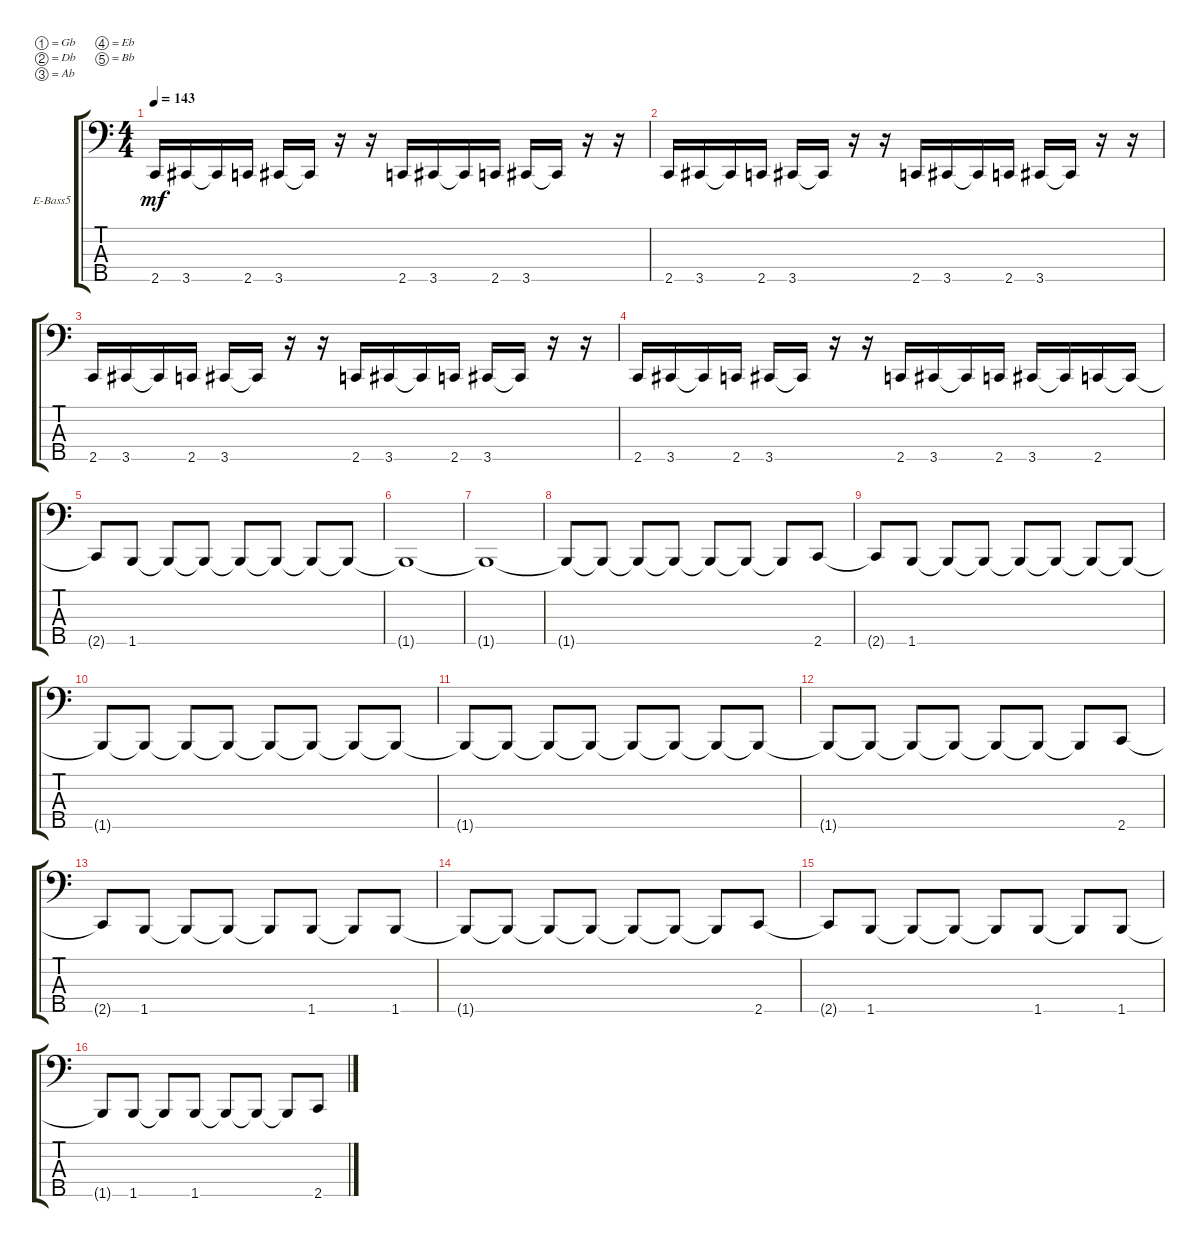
\bracketExtendMode groupsimilarinstruments
\firstSystemTrackNameOrientation horizontal
\otherSystemsTrackNameOrientation horizontal
\track ("crushing bass" "E-Bass5") {instrument electricbassfinger}
\staff {score tabs}
\tuning (Gb2 Db2 Ab1 Eb1 Bb0)
\ts (4 4)
\tempo 143
\clef f4
\ks c
2.5.16{dy mf} 3.5.16 3.5{t}.16 2.5.16 3.5.16 3.5{t}.16 r.16 r.16 2.5.16 3.5.16 3.5{t}.16 2.5.16 3.5.16 3.5{t}.16 r.16 r.16 |
2.5.16 3.5.16 3.5{t}.16 2.5.16 3.5.16 3.5{t}.16 r.16 r.16 2.5.16 3.5.16 3.5{t}.16 2.5.16 3.5.16 3.5{t}.16 r.16 r.16 |
2.5.16 3.5.16 3.5{t}.16 2.5.16 3.5.16 3.5{t}.16 r.16 r.16 2.5.16 3.5.16 3.5{t}.16 2.5.16 3.5.16 3.5{t}.16 r.16 r.16 |
2.5.16 3.5.16 3.5{t}.16 2.5.16 3.5.16 3.5{t}.16 r.16 r.16 2.5.16 3.5.16 3.5{t}.16 2.5.16 3.5.16 3.5{t}.16 2.5.16 2.5{t}.16 |
2.5{t}.8 1.5.8 1.5{t}.8 1.5{t}.8 1.5{t}.8 1.5{t}.8 1.5{t}.8 1.5{t}.8 |
1.5{t}.1 |
1.5{t}.1 |
1.5{t}.8 1.5{t}.8 1.5{t}.8 1.5{t}.8 1.5{t}.8 1.5{t}.8 1.5{t}.8 2.5.8 |
2.5{t}.8 1.5.8 1.5{t}.8 1.5{t}.8 1.5{t}.8 1.5{t}.8 1.5{t}.8 1.5{t}.8 |
1.5{t}.8 1.5{t}.8 1.5{t}.8 1.5{t}.8 1.5{t}.8 1.5{t}.8 1.5{t}.8 1.5{t}.8 |
1.5{t}.8 1.5{t}.8 1.5{t}.8 1.5{t}.8 1.5{t}.8 1.5{t}.8 1.5{t}.8 1.5{t}.8 |
1.5{t}.8 1.5{t}.8 1.5{t}.8 1.5{t}.8 1.5{t}.8 1.5{t}.8 1.5{t}.8 2.5.8 |
2.5{t}.8 1.5.8 1.5{t}.8 1.5{t}.8 1.5{t}.8 1.5.8 1.5{t}.8 1.5.8 |
1.5{t}.8 1.5{t}.8 1.5{t}.8 1.5{t}.8 1.5{t}.8 1.5{t}.8 1.5{t}.8 2.5.8 |
2.5{t}.8 1.5.8 1.5{t}.8 1.5{t}.8 1.5{t}.8 1.5.8 1.5{t}.8 1.5.8 |
1.5{t}.8 1.5.8 1.5{t}.8 1.5.8 1.5{t}.8 1.5{t}.8 1.5{t}.8 2.5.8
